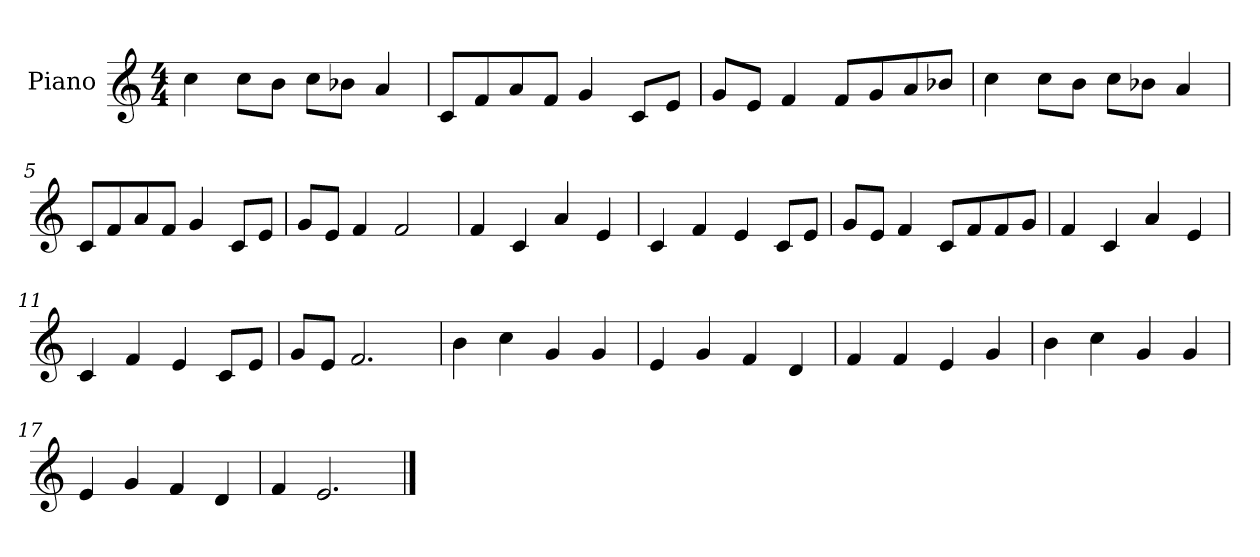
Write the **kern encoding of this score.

**kern
*part1
*staff1
*I"Piano
*I'P-no
*clefG2
*k[]
*M4/4
*MM90
=1
4cc\
8cc\L
8b\J
8cc\L
8b-X\J
4a/
=2
8c/L
8f/
8a/
8f/J
4g/
8c/L
8e/J
=3
8g/L
8e/J
4f/
8f/L
8g/
8a/
8b-X/J
=4
4cc\
8cc\L
8b\J
8cc\L
8b-X\J
4a/
=5
8c/L
8f/
8a/
8f/J
4g/
8c/L
8e/J
=6
8g/L
8e/J
4f/
2f/
!!LO:LB:g=z
=7
4f/
4c/
4a/
4e/
=8
4c/
4f/
4e/
8c/L
8e/J
=9
8g/L
8e/J
4f/
8c/L
8f/
8f/
8g/J
=10
4f/
4c/
4a/
4e/
=11
4c/
4f/
4e/
8c/L
8e/J
=12
8g/L
8e/J
2.f/
=13
4b\
4cc\
4g/
4g/
=14
4e/
4g/
4f/
4d/
!!LO:LB:g=z
=15
4f/
4f/
4e/
4g/
=16
4b\
4cc\
4g/
4g/
=17
4e/
4g/
4f/
4d/
=18
4f/
2.e/
==
*-
